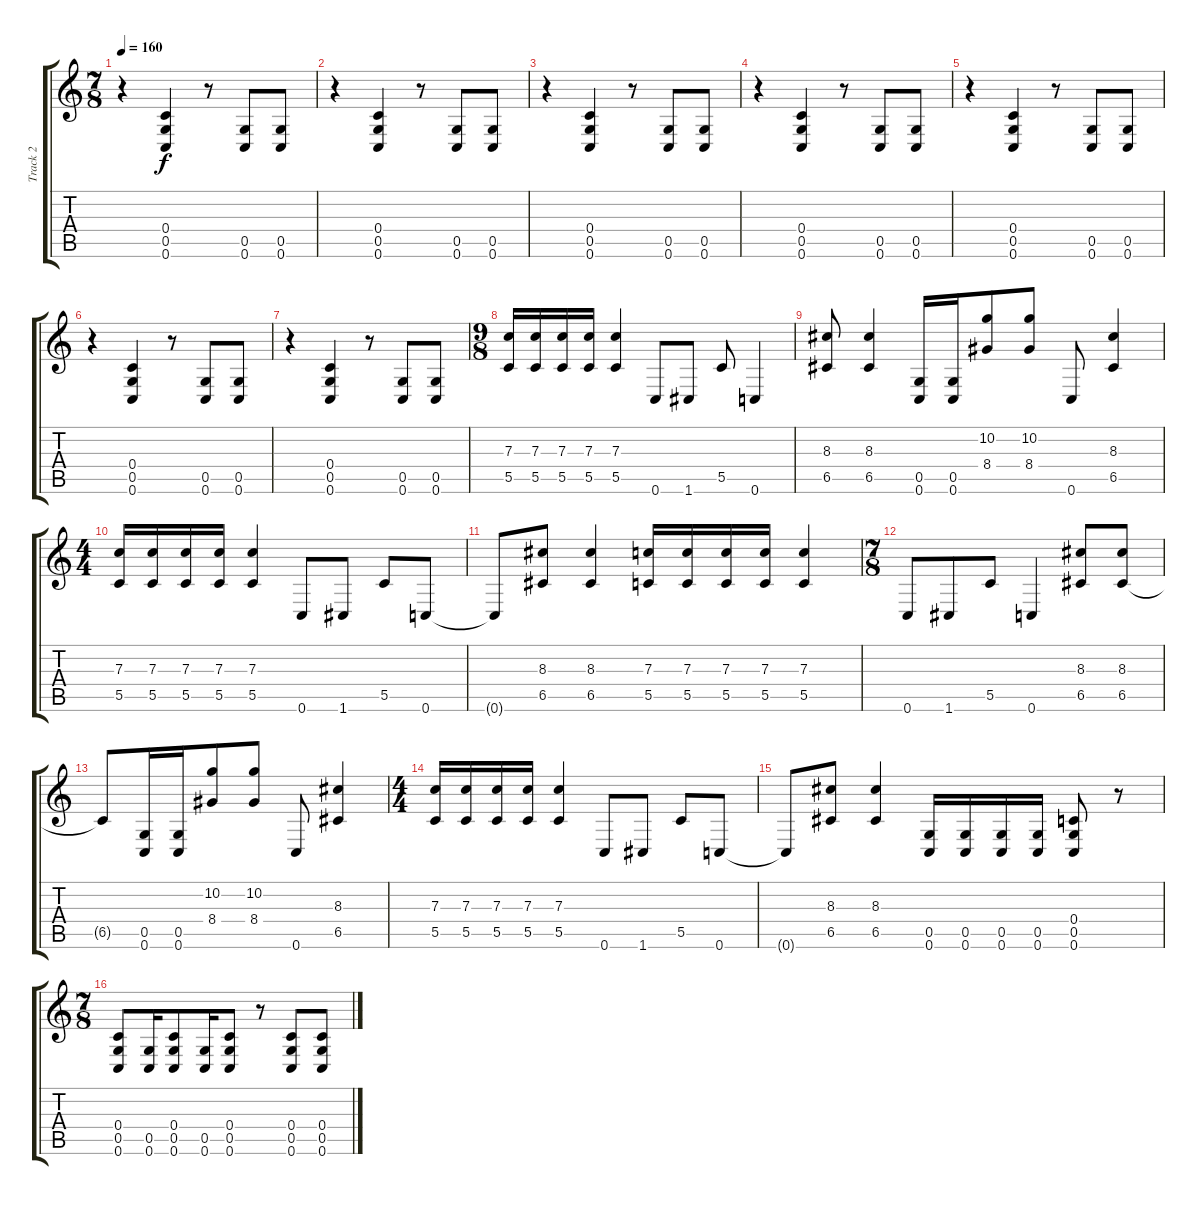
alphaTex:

\track ("Track 2" "Track 2") {instrument overdrivenguitar}
\staff {score tabs}
\tuning (D4 A3 F3 C3 G2 C2) {hide}
\ts (7 8)
\tempo 160
\clef g2
\ks c
r.4{dy f} (0.4 0.5 0.6).4 r.8 (0.5 0.6).8 (0.5 0.6).8 |
r.4 (0.4 0.5 0.6).4 r.8 (0.5 0.6).8 (0.5 0.6).8 |
r.4 (0.4 0.5 0.6).4 r.8 (0.5 0.6).8 (0.5 0.6).8 |
r.4 (0.4 0.5 0.6).4 r.8 (0.5 0.6).8 (0.5 0.6).8 |
r.4 (0.4 0.5 0.6).4 r.8 (0.5 0.6).8 (0.5 0.6).8 |
r.4 (0.4 0.5 0.6).4 r.8 (0.5 0.6).8 (0.5 0.6).8 |
r.4 (0.4 0.5 0.6).4 r.8 (0.5 0.6).8 (0.5 0.6).8 |
\ts (9 8)
(7.3 5.5).16 (7.3 5.5).16 (7.3 5.5).16 (7.3 5.5).16 (7.3 5.5).4 0.6.8 1.6.8 5.5.8 0.6.4 |
(8.3 6.5).8 (8.3 6.5).4 (0.5 0.6).16 (0.5 0.6).16 (10.2 8.4).8 (10.2 8.4).8 0.6.8 (8.3 6.5).4 |
\ts (4 4)
(7.3 5.5).16 (7.3 5.5).16 (7.3 5.5).16 (7.3 5.5).16 (7.3 5.5).4 0.6.8 1.6.8 5.5.8 0.6.8 |
0.6{t}.8 (8.3 6.5).8 (8.3 6.5).4 (7.3 5.5).16 (7.3 5.5).16 (7.3 5.5).16 (7.3 5.5).16 (7.3 5.5).4 |
\ts (7 8)
0.6.8 1.6.8 5.5.8 0.6.4 (8.3 6.5).8 (8.3 6.5).8 |
6.5{t}.8 (0.5 0.6).16 (0.5 0.6).16 (10.2 8.4).8 (10.2 8.4).8 0.6.8 (8.3 6.5).4 |
\ts (4 4)
(7.3 5.5).16 (7.3 5.5).16 (7.3 5.5).16 (7.3 5.5).16 (7.3 5.5).4 0.6.8 1.6.8 5.5.8 0.6.8 |
0.6{t}.8 (8.3 6.5).8 (8.3 6.5).4 (0.5 0.6).16 (0.5 0.6).16 (0.5 0.6).16 (0.5 0.6).16 (0.4 0.5 0.6).8 r.8 |
\ts (7 8)
(0.4 0.5 0.6).8 (0.5 0.6).16 (0.4 0.5 0.6).8 (0.5 0.6).16 (0.4 0.5 0.6).8 r.8 (0.4 0.5 0.6).8 (0.4 0.5 0.6).8
